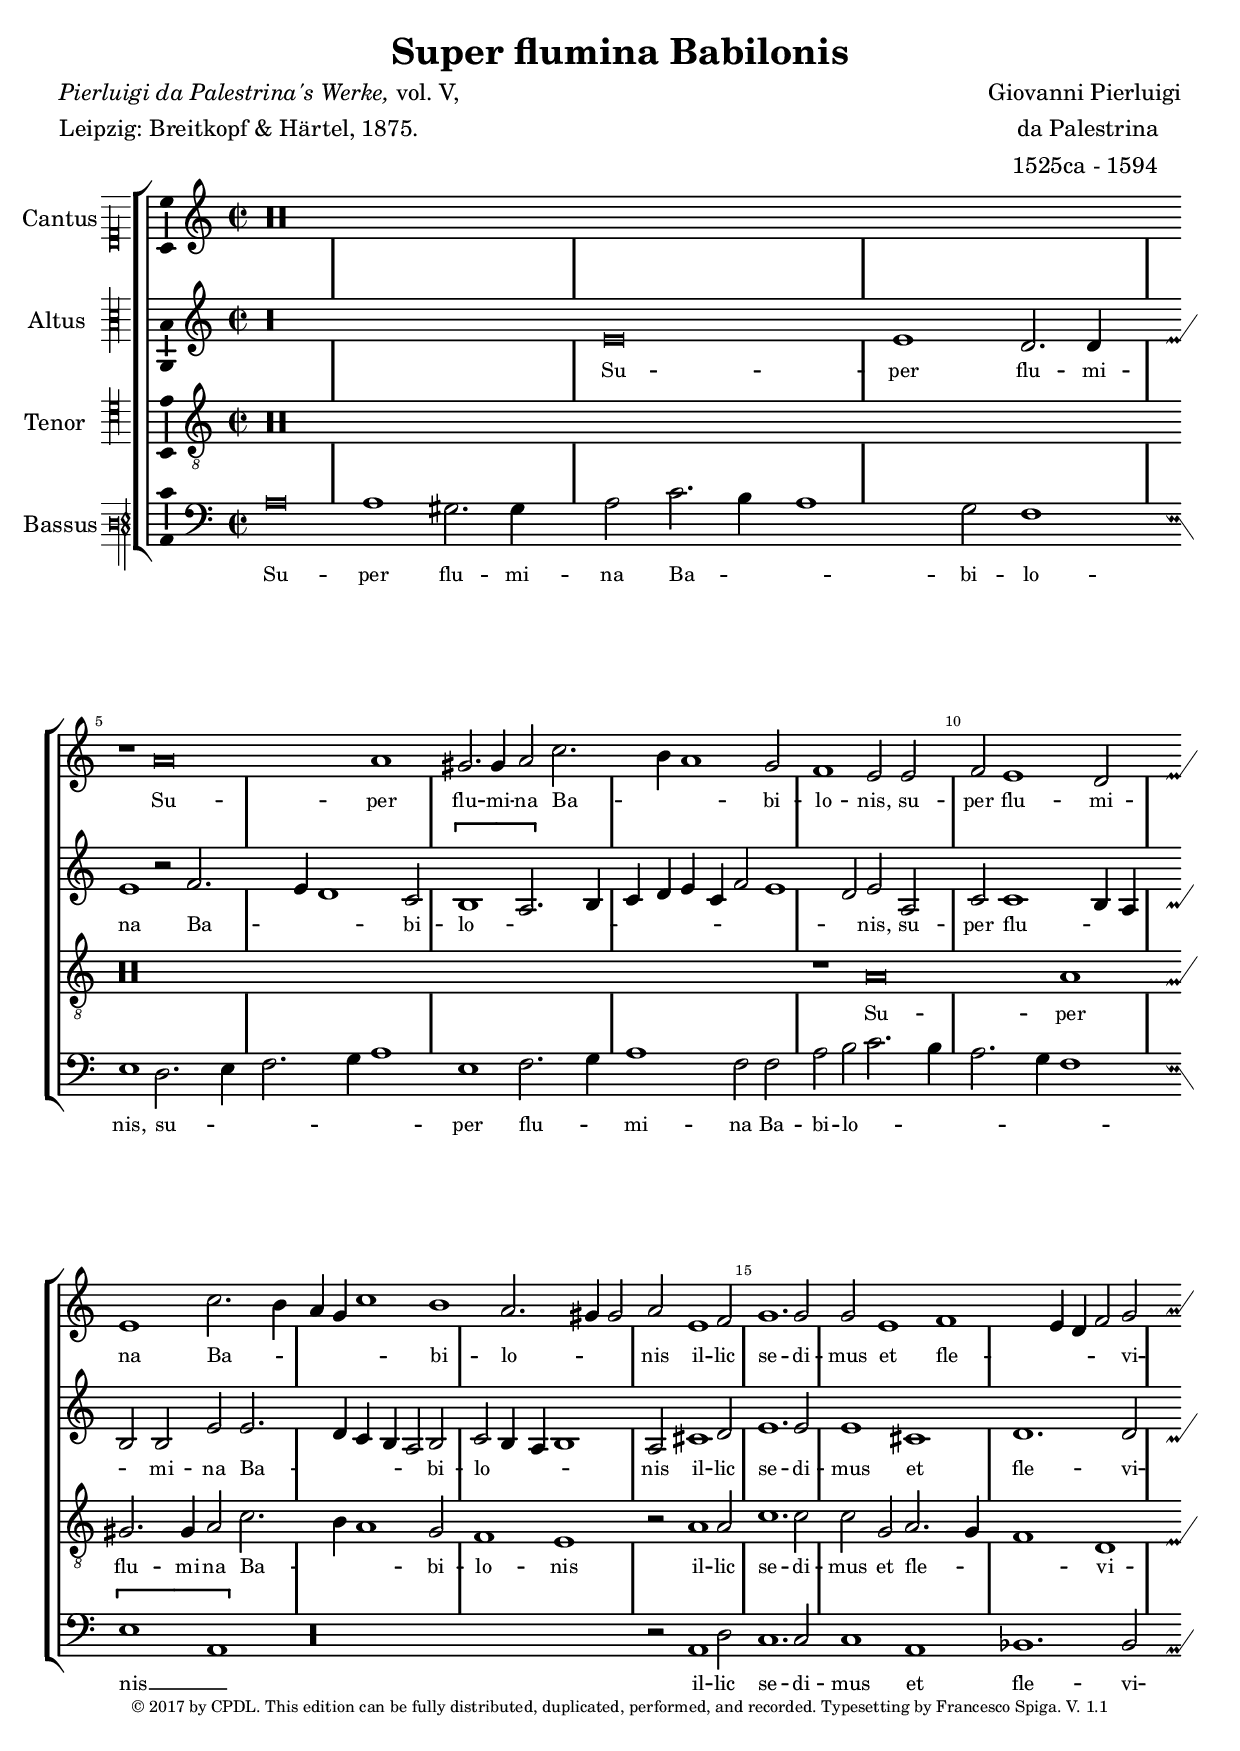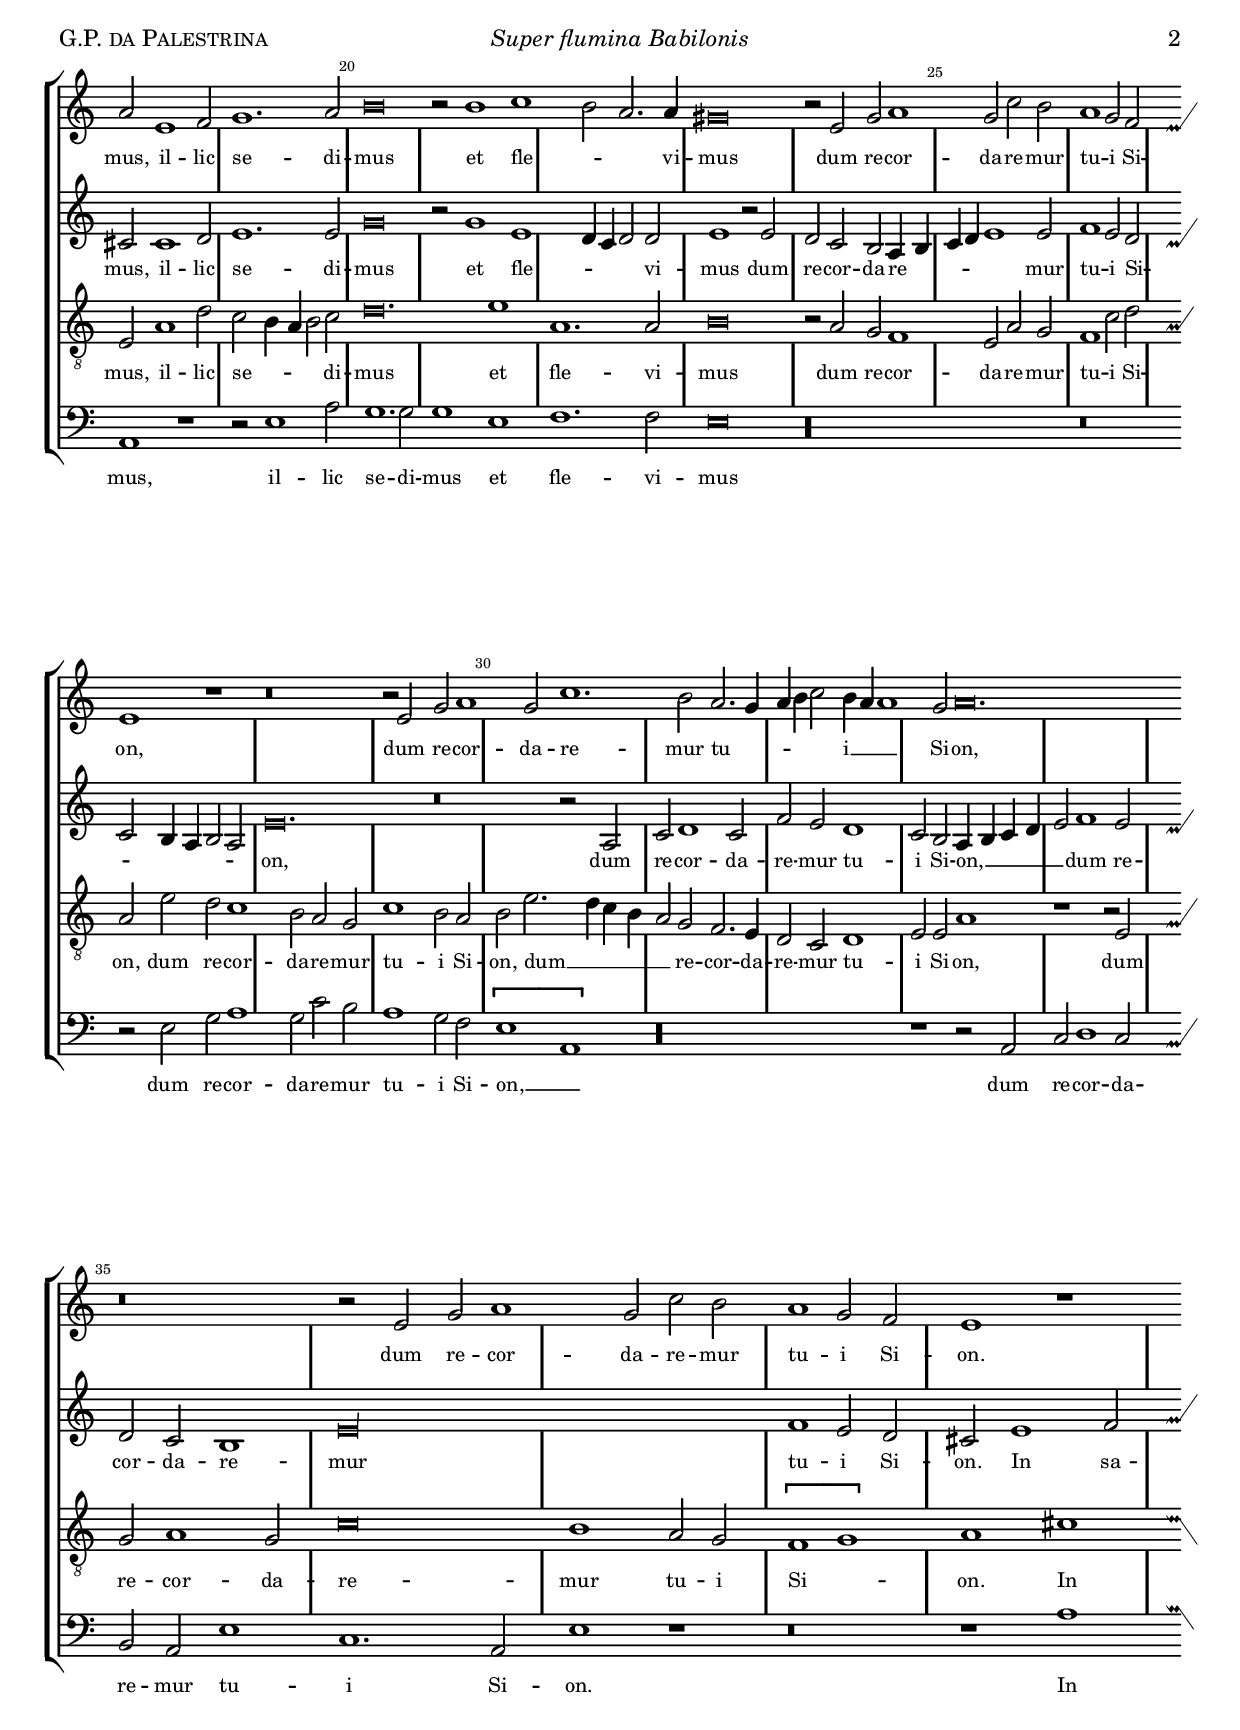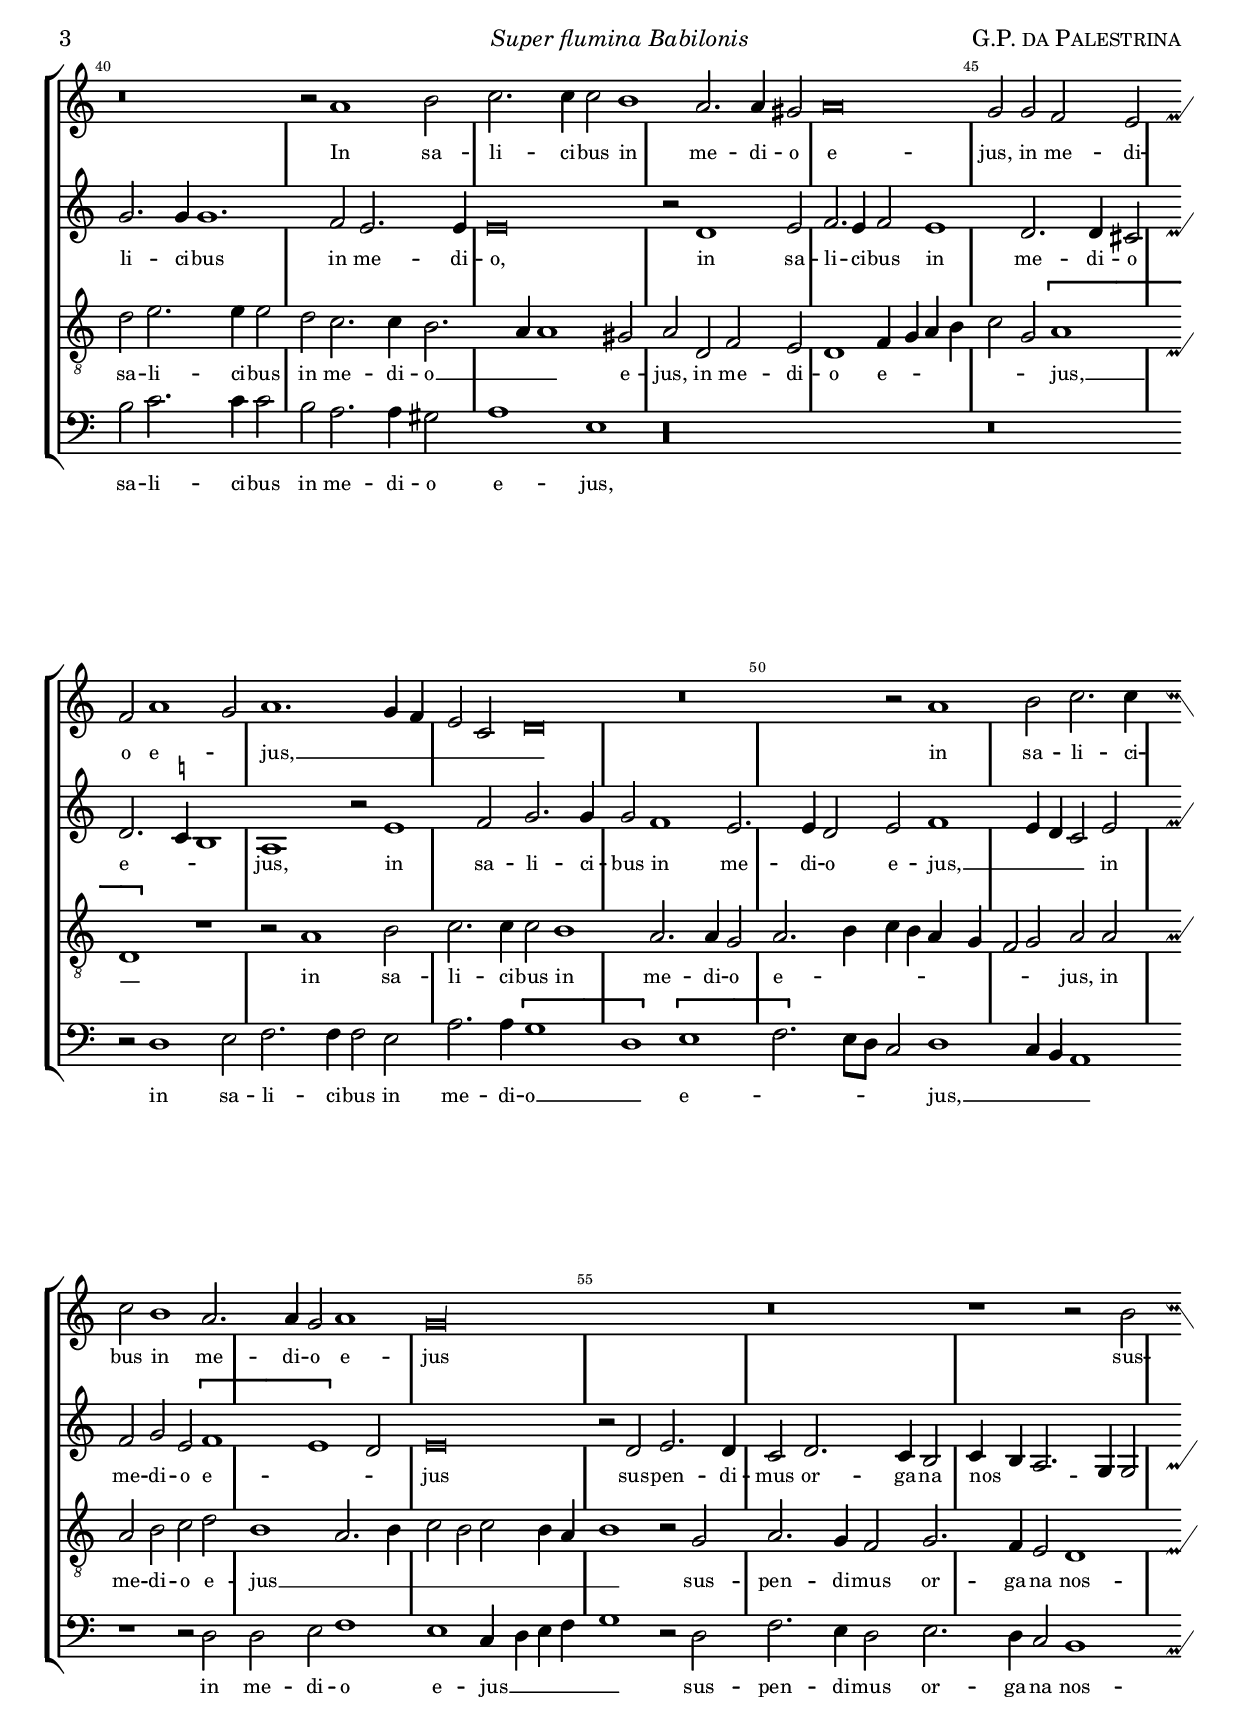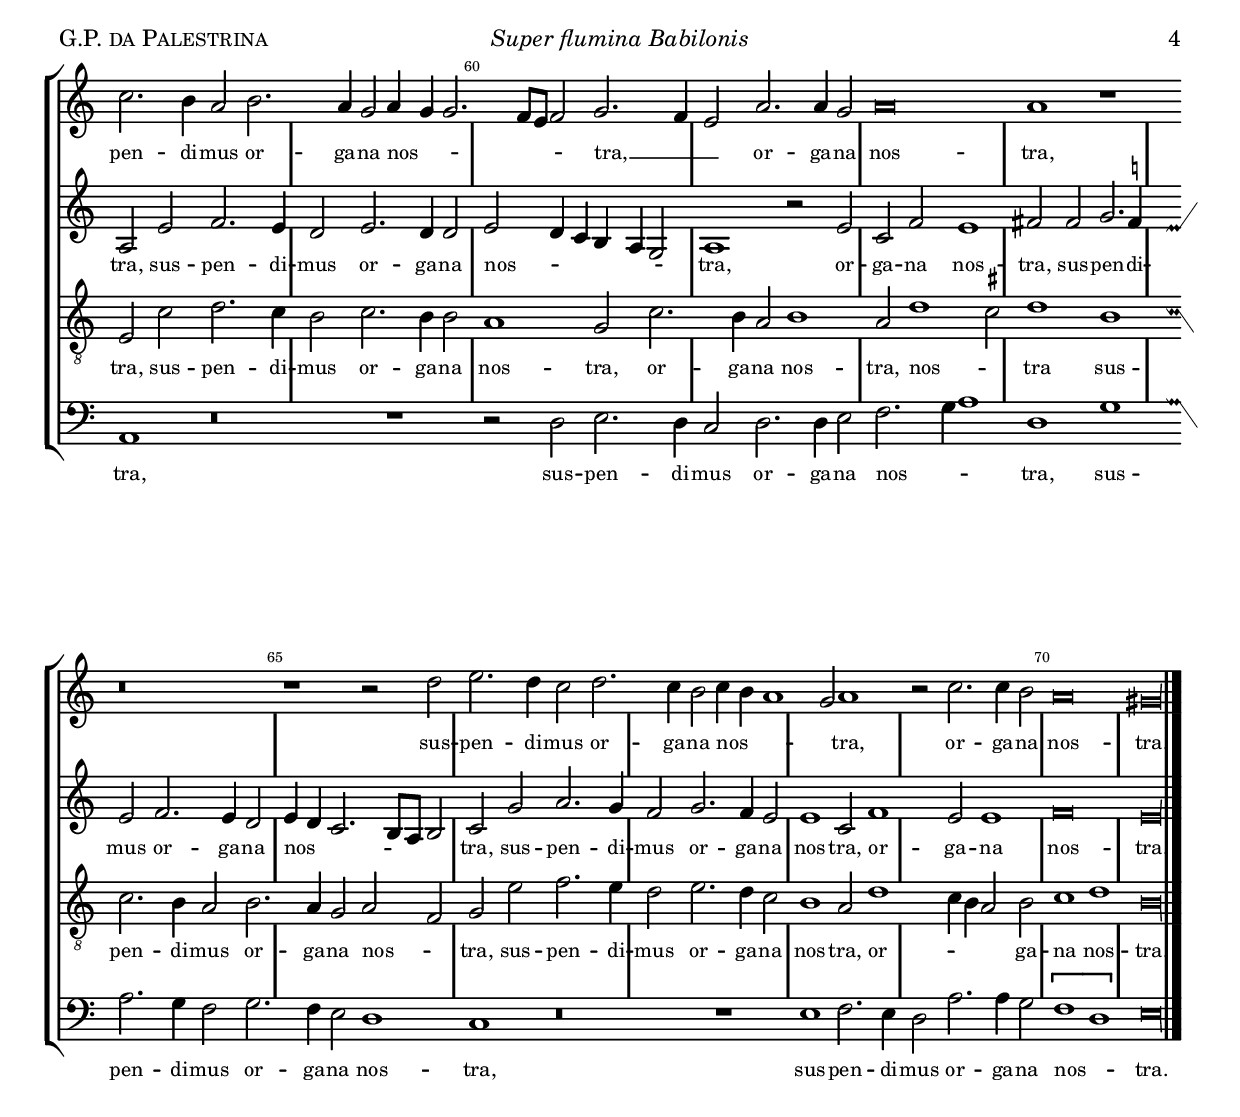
\version "2.18.2"
\include "gregorian.ly"




ficta = \once \set suggestAccidentals = ##t

incipit =
#(define-music-function (parser location incipit-music) (ly:music?)
#{
\once \override Staff.InstrumentName.self-alignment-X = #RIGHT
\once \override Staff.InstrumentName.self-alignment-Y = ##f
\once \override Staff.InstrumentName.padding = #0.3
\once \override Staff.InstrumentName.stencil =
#(lambda (grob)
(let* ((instrument-name (ly:grob-property grob 'long-text)))
(set! (ly:grob-property grob 'long-text)
#{ \markup
\score
{
{ \context MensuralStaff \with {
instrumentName = #instrument-name
\remove "Time_signature_engraver"
} $incipit-music
}

\layout { $(ly:grob-layout grob)
line-width = \indent
indent =
% primitive-eval is probably easiest for
% escaping lexical closure and evaluating
% everything respective to (current-module).
#(primitive-eval
'(or (false-if-exception (- indent incipit-width))
(* 0.5 indent)))
ragged-right = ##f
ragged-last = ##f
system-count = #1 }
}
#})
(system-start-text::print grob)))
#}) 

htitle=\markup \italic {"Super flumina Babilonis"}
hcomposer=\markup { \smallCaps "G.P. da Palestrina" }
corsivo=\override LyricText.font-shape = #'italic
tondo =\revert Lyrics.LyricText.font-shape

global = {
  
  \override Staff.TimeSignature #'stencil = #ly:text-interface::print
  \override Staff.TimeSignature #'text = \markup {\musicglyph #"timesig.C22" }
  \time 2/1
  \override NoteHead #'style = #'baroque
  \override Staff.BarLine #'transparent = ##t
  
   \repeat unfold 70 { s\breve }
   s\breve \bar"" s\breve
   
 
 
  % the final bar line is not interrupted
  \revert Staff.BarLine #'transparent
  
  
  
  
  \bar "|."  \stopStaff
  
  
  
  
}

staffSoprano = 
	
	\relative c'' {
		
	\override Score.MetronomeMark #'stencil = ##f
	
	%\set Staff.instrumentName = "Canto "
	\set Staff.midiInstrument = "recorder"
	\set Staff.midiMinimumVolume = #0.95
        \set Staff.midiMaximumVolume = #0.95
	\key e \phrygian
	\clef treble
	
\override NoteHead #'style = #'baroque
   
   
r\maxima
r1 a\breve
a1
gis2. gis4 a2 c2. 
b4 a1 g2 
f1 e2 e 
f2 e1 d2
e1 c'2. b4 
a g c1 b1
a2. gis4 gis2
a2 e1 f2
g1. g2 
g2 e1 f1
e4 d f2 g
a2 e1 f2
g1. a2
b\breve
r2 b1 c1
b2 a2. a4
gis\breve
r2 e2 g a1
g2 c b
a1 g2 f
e1 r
r\breve
r2 e g a1
g2 c1.
b2 a2. g4
a4 b c2 b4 a a1
g2 a\breve.
r\breve
r2 e g a1
g2 c b
a1 g2 f
e1 r
r\breve
r2 a1 b2 
c2. c4 c2 b1
a2. a4 gis2
a\breve  \override Score.RehearsalMark #'font-size = #-4 \mark "45"
g2 g f e
f2 a1 g2
a1. g4 f
e2 c d\breve
r\breve
r2 a'1
b2 c2. c4
c2 b1 a2.
a4 g2 a1
g\longa
r\breve
r1 r2 b
c2. b4 a2 b2.
a4 g2 a4 g g2.
f8 e f2 g2. f4
e2 a2. a4 g2
a\breve
a1 r
r\breve \mark "65"
r1 r2 d
e2. d4 c2 d2.
c4 b2 c4 b a1
g2 a1
r2 c2. c4 b2 \mark "70"
a\breve
gis\longa
  
                    
                    
  }
  	
	


staffAlto = 
	
	\relative c' { 
		%\set Staff.instrumentName = "Tenore"
	\set Staff.midiInstrument = "english horn"
	\key e \phrygian
	\clef "treble"

\override NoteHead #'style = #'baroque
     
r\longa
e\breve
e1 d2. d4
e1 r2 f2.
e4 d1 c2
\[b1 a2.\] b4 
c4 d e c f2 e1
d2 e a,
c2 c1 b4 a
b2 b e e2.
d4 c b a2 b
c2 b4 a b1
a2 cis1 d2
e1. e2
e1 cis
d1. d2
cis2 cis1 d2
e1. e2
g\breve
r2 g1 e1
d4 c d2 d
e1 r2 e2
d2 c b a4 b \override Score.RehearsalMark #'font-size = #-4 \mark "25"
c4 d e1 e2
f1 e2 d
c2 b4 a b2 a
e'\breve.
r\breve
r2 a,2
c2 d1 c2
f2 e d1 
c2 b a4 b c d 
e2 f1 e2 \mark "35"
d2 c b1 
e\longa 
f1 e2 d 
cis e1 f2
g2. g4 g1.
f2 e2. e4
e\breve
r2 d1 e2
f2. e4 f2 e1
d2. d4 cis2
d2. \ficta c!4 b1
a1 r2 e'1
f2 g2. g4
g2 f1 e2.
e4 d2 e f1
e4 d c2 e
f2 g e \[f1
e1\] d2
e\breve
r2 d2 e2. d4
c2 d2. c4 b2
c4 b a2. g4 g2
a2 e' f2. e4
d2 e2. d4 d2
e2 d4 c b a g2
a1 r2 e'2
c2 f e1
fis2 fis g2. \ficta f!4
e2 f2. e4 d2
e4 d c2. b8 a b2
c2 g' a2. g4
f2 g2. f4 e2
e1 c2 f1
e2 e1
f\breve
e\longa
  
 
 
	}


staffTenor = 
	
	\relative c' {
		
		%\set Staff.instrumentName = "Tenore"
	\set Staff.midiInstrument = "fiddle"
	\key e \phrygian
	\clef "G_8"
	
r\maxima
r\maxima
r1 a\breve
a1
gis2. gis4 a2 c2.
b4 a1 g2
f1 e
r2 a1 a2
c1. c2
c2 g a2. g4
f1 d
e2 a1 d2
c2 b4 a b2 c
d\breve.
e1
a,1. a2
b\breve
r2 a g f1
e2 a g
f1 c'2 d
a2 e' d c1
b2 a g
c1 b2 a
b2 e2. d4 c b
a2 g f2. e4
d2 c d1
e2 e a1
r1 r2 e2
g2 a1 g2
c\breve
b1 a2 g
\[f1 g\]
a1 cis
d2 e2. e4 e2
d2 c2. c4 b2.
a4 a1 gis2
a2 d, f e
d1 f4 g a b
c2 g \[a1
d,\] r1
r2 a'1 b2
c2. c4 c2 b1
a2. a4 g2
a2. b4 c b a g
f2 g a  a
a2 b c d
b1 a2. b4
c2 b c b4 a
b1 r2 g
a2. g4 f2 g2.
f4 e2 d1
e2 c' d2. c4
b2 c2. b4 b2
a1 g2 c2.
b4 a2 b1
a2 d1 \ficta cis2
d1 b
c2. b4 a2 b2.
a4 g2 a f
g2 e' f2. e4
d2 e2. d4 c2
b1 a2 d1
c4 b a2 b
c1 d
b\longa


 
	
 
  
	}


staffBass = 
	
	\relative c' {
		
		%\set Staff.instrumentName = "Tenore"
	\set Staff.midiInstrument = "trombone"
	\key e \phrygian
	\clef bass
	
a\breve
a1 gis2. gis4
a2 c2. b4 a1
g2 f1 \override Score.RehearsalMark #'font-size = #-4 \mark "5"
e1 d2. e4 
f2. g4 a1 
e1 f2. g4
a1 f2 f
a2 b c2. b4  \mark "10" 
a2. g4 f1
\[e1 a,\]
r\longa
r2 a1 d2  \mark "15"
c1. c2
c1 a
bes1. \ficta bes2
a1 r1
r2 e'1 a2 \mark "20"
g1. g2
g1 e
f1. f2
e\breve
r\longa
r\breve
r2 e g a1
g2 c b
a1 g2 f \mark "30"
\[e1 a,\]
r\longa
r1 r2 a
c2 d1 c2
b2 a e'1
c1. a2
e'1 r
r\breve
r1 a \mark "40"
b2 c2. c4 c2
b2 a2. a4 gis2
a1 e
r\longa
r\breve
r2 d1 e2
f2. f4 f2 e
a2. a4 \[g1
d1\] \[ e \mark "50"
f2.\] e8 d c2 d1
c4 b a1
r1 r2 d
d2 e f1
e1 c4 d e f \mark "55"
g1 r2 d
f2. e4 d2 e2.
d4 c2 b1
a1 r\breve
r1 \mark "60"
r2 d2 e2. d4
c2 d2. d4 e2
f2. g4 a1
d,1 g
a2. g4 f2 g2.
f4 e2 d1
c1 r\breve
r1
e1 f2. e4
d2 a'2. a4 g2
\[f1 d\]
e\longa

  
	}





testoa = \lyricmode { 
  
Su -- per flu -- mi -- na Ba -- _ _ bi -- lo -- nis,
su -- per flu -- mi -- na Ba -- _ _ _ _ bi -- lo --  _ _ nis
il -- lic se -- di -- mus et fle -- _ _ _ vi -- mus,
il -- lic se -- di -- mus et fle -- _ _ vi -- mus
dum re -- cor -- da  -- re -- mur tu -- i Si -- on,
dum re -- cor -- da  -- re -- mur tu -- _ _ _ _ i __ _ _ Si -- on,
dum re -- cor -- da  -- re -- mur tu -- i Si -- on.
In sa -- li -- ci -- bus in me -- di -- o e -- jus,
in me -- di -- o e -- _ jus, __ _ _ _ _ _
in sa -- li -- ci -- bus in me -- di -- o e -- jus
sus -- pen -- di -- mus or -- ga -- na nos -- _ _ _ _ _ tra, __ _ _
or -- ga -- na nos -- tra,
sus -- pen -- di -- mus or -- ga -- na nos -- _ _ _ tra,
or -- ga -- na nos -- tra.
    
}



testob = \lyricmode { 
    
Su -- per flu -- mi -- na Ba -- _ _ bi -- lo -- _ _ _ _ _ _ _ _ _ nis,
su -- per flu -- _ _ _ mi -- na Ba -- _ _ _ _ bi -- lo -- _ _ _ nis
il -- lic se -- di -- mus et fle -- vi -- mus,
il -- lic se -- di -- mus et fle -- _ _ _ vi -- mus
dum re -- cor -- da -- re -- _ _ _ _ mur tu -- i Si -- _ _ _ _ _ on,
dum re -- cor -- da -- re -- mur tu -- i Si -- on, __ _ _ _ _
dum re -- cor -- da -- re -- mur tu -- i Si -- on.
In sa -- li -- ci -- bus in me -- di -- o,
in sa -- li -- ci -- bus in me -- di -- o e -- _ _ jus,
in sa -- li -- ci -- bus in me -- di -- o e -- jus, __ _ _ _
in me -- di -- o e -- _ _ jus
sus -- pen -- di -- mus or -- ga -- na nos -- _ _ _ _ tra,  
sus -- pen -- di -- mus or -- ga -- na nos -- _ _ _ _ _ tra,  
or -- ga -- na nos -- tra,
sus -- pen -- di -- mus or -- ga -- na nos -- _ _ _ _ _ tra,
sus -- pen -- di -- mus or -- ga -- na nos -- tra,  
or -- ga -- na nos -- tra.



 
  
}




testoc = \lyricmode {
  
Su -- per flu -- mi -- na Ba -- _ _ bi -- lo -- nis
il -- lic se -- di -- mus et fle -- _ _ vi -- mus,
il -- lic se -- _ _ _ di -- mus et fle -- vi -- mus
dum re -- cor -- da -- re -- mur tu -- i Si -- on,
dum re -- cor -- da -- re -- mur tu -- i Si -- on,
dum __ _ _ _ _ re -- cor -- da -- re -- mur tu -- i Si -- on,
dum re -- cor -- da -- re -- mur tu -- i Si -- _ on.
In sa -- li -- ci -- bus in me -- di -- o __ _ _ e -- jus,
in me -- di -- o e -- _ _ _ _ _ jus,  __ _
in sa -- li -- ci -- bus in me -- di -- o e -- _ _ _ _ _ _ _ jus,
in me -- di -- o e -- jus __  _ _ _ _ _ _ _ _
sus -- pen -- di -- mus or -- ga -- na nos -- tra,  
sus -- pen -- di -- mus or -- ga -- na nos -- tra,  
or -- ga -- na nos -- tra, nos -- _ tra
sus -- pen -- di -- mus or -- ga -- na nos -- _ tra,
sus -- pen -- di -- mus or -- ga -- na nos -- tra,  
or -- _ _ _ ga -- na nos -- tra.




    
}

testod = \lyricmode { 
  
Su -- per flu -- mi -- na Ba -- _ _ bi -- lo -- nis,
su -- _ _ _ _ per flu -- _ mi -- na Ba -- bi -- lo -- _ _ _ _ _ nis __ _
il -- lic se -- di -- mus et fle -- vi -- mus,
il -- lic se -- di -- mus et fle -- vi -- mus
dum re -- cor -- da -- re -- mur tu -- i Si -- on, __ _
dum re -- cor -- da -- re -- mur tu -- i Si -- on.
In sa -- li -- ci -- bus in me -- di -- o e -- jus,
in sa -- li -- ci -- bus in me -- di -- o __ _ e -- _ _ _ _ jus, __ _ _ _
in me -- di -- o e -- jus __ _ _ _ _
sus -- pen -- di -- mus or -- ga -- na nos -- tra,  
sus -- pen -- di -- mus or -- ga -- na nos -- _ _ tra, 
sus -- pen -- di -- mus or -- ga -- na nos -- tra,
sus -- pen -- di -- mus or -- ga -- na nos -- _ tra.

  

                       
  
  
    
}



incipitcantus=\new MensuralVoice = "incipitcantus" <<
s1
{ \relative c'' {
\clef "petrucci-c1"
\key a \minor
s1
  }
}
>>

incipitaltus=\new MensuralVoice = "incipitaltus" <<
s1

{ \relative c' {
\clef "petrucci-c3"
\key a \minor
s2
  }
}
>>

incipittenor=\new MensuralVoice = "incipittenor" <<
s1

{ \relative c' {
\clef "petrucci-c4"
\key a \minor
s1

  }
}
>>

incipitbassus=\new MensuralVoice = "incipitbassus" <<
s1

{ \relative c' {
\clef "petrucci-f3"
\key a \minor
s1

  }
}
>>



\book {

\paper{
	evenHeaderMarkup=\markup  \fill-line { \hcomposer \htitle \fromproperty #'page:page-number-string   }
	oddHeaderMarkup= \markup  \fill-line { \on-the-fly #not-first-page \fromproperty #'page:page-number-string \on-the-fly #not-first-page \htitle \on-the-fly #not-first-page \hcomposer   }
	
  }

	
\header {
	title = "Super flumina Babilonis"
	composer = \markup \center-column { "Giovanni Pierluigi" " da Palestrina" "1525ca - 1594" }
	poet = \markup \left-column { \line {\italic "Pierluigi da Palestrina's Werke," vol. V,  } \line {Leipzig: Breitkopf & Härtel, 1875. } }
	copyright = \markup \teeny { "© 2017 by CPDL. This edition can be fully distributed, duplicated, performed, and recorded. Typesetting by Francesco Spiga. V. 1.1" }
	
}


\score { 
  
<<
	\new StaffGroup = choirStaff 	<<
	  
		  \new Voice = "cantus" <<
		          \global
		           \set Staff.instrumentName =  #"Cantus"
		           \incipit \incipitcantus
		           \staffSoprano
		            >>
		               
		           \new Lyrics \lyricsto "cantus" { \testoa } 
		          
		        
		     
		  \new Voice = "altus" <<
		          \global
		           \set Staff.instrumentName = #"Altus  "
		           \incipit \incipitaltus
		           \staffAlto
		            >>
		               
		           \new Lyrics \lyricsto "altus" {\testob }
		        
		           
		  
		   \new Voice = "tenor" <<
		          \global
		           \set Staff.instrumentName =  #"Tenor  "
		           \incipit \incipittenor
		           \staffTenor
		            >>
		               
		           \new Lyrics \lyricsto "tenor" {\testoc }
		          
		           
		           
		    \new Voice = "bass" <<
		          \global
		           \set Staff.instrumentName =  #"Bassus"
		           \incipit \incipitbassus
		           \staffBass
		            >>
		               
		           \new Lyrics \lyricsto "bass" {\testod }
		         
		          
		
		  
	>>
         >>
	
	\midi { \context {
      \Score
      tempoWholesPerMinute = #(ly:make-moment 48 1)
    }
	}

	
	
  \layout {    ragged-last=##f
               ragged-right = ##f
  	  indent = 1.5\cm
  	  incipit-width = 0.5\cm
  	  
  	  
  	  \context {
         \Score
         
       
         
         
       }
 \context {
      \Staff
      \consists Custos_engraver
      \override Custos #'style = #'mensural
   
    
    }
    
    \context {
    \Voice
    \consists "Ambitus_engraver"
  }
    
    \context {
      \Lyrics
      % **** Prevents lyrics from running too close together
      \override LyricSpace #'minimum-distance = #0.6
      % **** Makes the text of lyrics a little smaller
      \override LyricText #'font-size = #-1
      % **** Moves lines of lyrics closer together
      \override VerticalAxisGroup #'minimum-Y-extent = #'(-1 . 1)
    }
  }
}




}